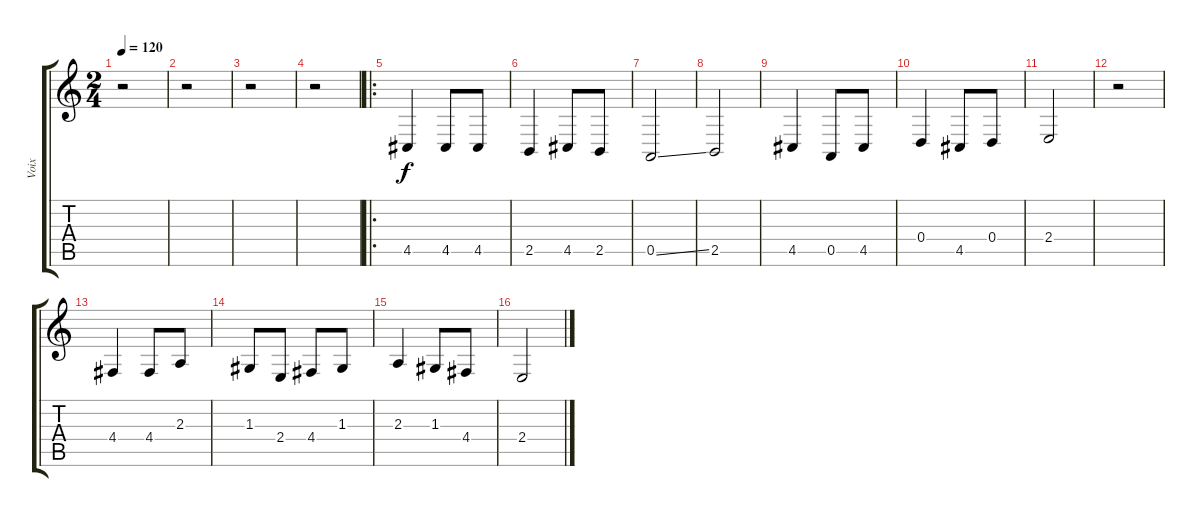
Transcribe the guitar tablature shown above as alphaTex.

\track ("Voix" "Voix") {instrument panflute}
\staff {score tabs}
\tuning (E4 B3 G3 D3 A2 E2) {hide}
\ts (2 4)
\tempo 120
\clef g2
\ks c
r.2{dy f instrument panflute} |
r.2 |
r.2 |
r.2 |
\ro
4.5.4 4.5.8 4.5.8 |
2.5.4 4.5.8 2.5.8 |
0.5{ss}.2 |
2.5.2 |
4.5.4 0.5.8 4.5.8 |
0.4.4 4.5.8 0.4.8 |
2.4.2 |
r.2 |
4.4.4 4.4.8 2.3.8 |
1.3.8 2.4.8 4.4.8 1.3.8 |
2.3.4 1.3.8 4.4.8 |
2.4.2
